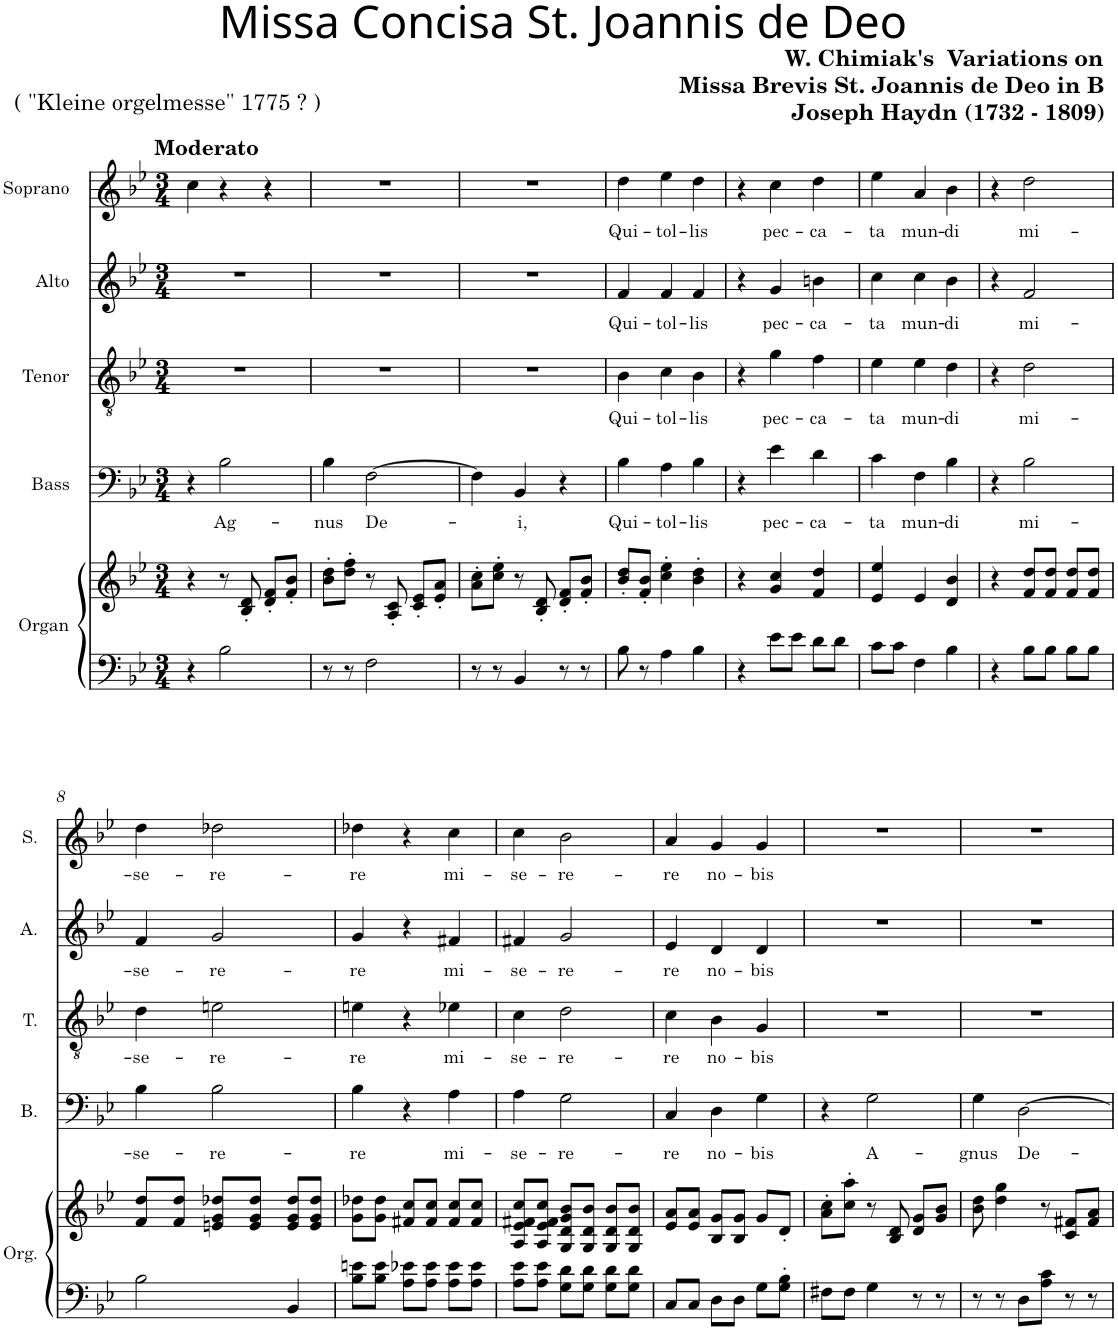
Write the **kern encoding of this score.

**kern	**kern	**kern	**text	**kern	**text	**kern	**text	**kern	**text
*part5	*part5	*part4	*part4	*part3	*part3	*part2	*part2	*part1	*part1
*staff6	*staff5	*staff4	*staff4	*staff3	*staff3	*staff2	*staff2	*staff1	*staff1
*I"Organ	*	*I"Bass	*	*I"Tenor	*	*I"Alto	*	*I"Soprano	*
*I'Org.	*	*I'B.	*	*I'T.	*	*I'A.	*	*I'S.	*
*clefF4	*clefG2	*clefF4	*	*clefGv2	*	*clefG2	*	*clefG2	*
*k[b-e-]	*k[b-e-]	*k[b-e-]	*	*k[b-e-]	*	*k[b-e-]	*	*k[b-e-]	*
*M3/4	*M3/4	*M3/4	*	*M3/4	*	*M3/4	*	*M3/4	*
=1	=1	=1	=1	=1	=1	=1	=1	=1	=1
!	!	!	!	!	!	!	!	!LO:TX:a:B:t=Moderato	!
4r	4r	4r	.	2.r	.	2.r	.	4cc\	.
!	!	!	!LO:LY:b	!	!	!	!	!	!
2B-\	8r	2B-\	Ag-	.	.	.	.	4r	.
.	8B-/' 8d/'	.	.	.	.	.	.	.	.
.	8d/' 8f/'L	.	.	.	.	.	.	4r	.
.	8f/' 8b-/'J	.	.	.	.	.	.	.	.
=2	=2	=2	=2	=2	=2	=2	=2	=2	=2
!	!	!	!LO:LY:b	!	!	!	!	!	!
8r	8b-\' 8dd\'L	4B-\	-nus	2.r	.	2.r	.	2.r	.
8r	8dd\' 8ff\'J	.	.	.	.	.	.	.	.
!	!	!	!LO:LY:b	!	!	!	!	!	!
2F\	8r	[2F\	De-	.	.	.	.	.	.
.	8A/' 8c/'	.	.	.	.	.	.	.	.
.	8c/' 8e-/'L	.	.	.	.	.	.	.	.
.	8e-/' 8a/'J	.	.	.	.	.	.	.	.
=3	=3	=3	=3	=3	=3	=3	=3	=3	=3
8r	8a\' 8cc\'L	4F\]	.	2.r	.	2.r	.	2.r	.
8r	8cc\' 8ee-\'J	.	.	.	.	.	.	.	.
!	!	!	!LO:LY:b	!	!	!	!	!	!
4BB-/	8r	4BB-/	-i,	.	.	.	.	.	.
.	8B-/' 8d/'	.	.	.	.	.	.	.	.
8r	8d/' 8f/'L	4r	.	.	.	.	.	.	.
8r	8f/' 8b-/'J	.	.	.	.	.	.	.	.
=4	=4	=4	=4	=4	=4	=4	=4	=4	=4
!	!	!	!LO:LY:b	!	!LO:LY:b	!	!LO:LY:b	!	!LO:LY:b
8B-\	8b-/' 8dd/'L	4B-\	Qui-	4B-\	Qui-	4f/	Qui-	4dd\	Qui-
8r	8f/' 8b-/'J	.	.	.	.	.	.	.	.
!	!	!	!LO:LY:b	!	!LO:LY:b	!	!LO:LY:b	!	!LO:LY:b
4A\	4cc\' 4ee-\'	4A\	-tol-	4c\	-tol-	4f/	-tol-	4ee-\	-tol-
!	!	!	!LO:LY:b	!	!LO:LY:b	!	!LO:LY:b	!	!LO:LY:b
4B-\	4b-\' 4dd\'	4B-\	-lis	4B-\	-lis	4f/	-lis	4dd\	-lis
=5	=5	=5	=5	=5	=5	=5	=5	=5	=5
4r	4r	4r	.	4r	.	4r	.	4r	.
!	!	!	!LO:LY:b	!	!LO:LY:b	!	!LO:LY:b	!	!LO:LY:b
8e-\L	4g/ 4cc/	4e-\	pec-	4g\	pec-	4g/	pec-	4cc\	pec-
8e-\J	.	.	.	.	.	.	.	.	.
!	!	!	!LO:LY:b	!	!LO:LY:b	!	!LO:LY:b	!	!LO:LY:b
8d\L	4f/ 4dd/	4d\	-ca-	4f\	-ca-	4bn\	-ca-	4dd\	-ca-
8d\J	.	.	.	.	.	.	.	.	.
=6	=6	=6	=6	=6	=6	=6	=6	=6	=6
!	!	!	!LO:LY:b	!	!LO:LY:b	!	!LO:LY:b	!	!LO:LY:b
8c\L	4e-/ 4ee-/	4c\	-ta	4e-\	-ta	4cc\	-ta	4ee-\	-ta
8c\J	.	.	.	.	.	.	.	.	.
!	!	!	!LO:LY:b	!	!LO:LY:b	!	!LO:LY:b	!	!LO:LY:b
4F\	4e-/	4F\	mun-	4e-\	mun-	4cc\	mun-	4a/	mun-
!	!	!	!LO:LY:b	!	!LO:LY:b	!	!LO:LY:b	!	!LO:LY:b
4B-\	4d/ 4b-/	4B-\	-di	4d\	-di	4b-\	-di	4b-\	-di
=7	=7	=7	=7	=7	=7	=7	=7	=7	=7
4r	4r	4r	.	4r	.	4r	.	4r	.
!	!	!	!LO:LY:b	!	!LO:LY:b	!	!LO:LY:b	!	!LO:LY:b
8B-\L	8f/ 8dd/L	2B-\	mi-	2d\	mi-	2f/	mi-	2dd\	mi-
8B-\J	8f/ 8dd/J	.	.	.	.	.	.	.	.
8B-\L	8f/ 8dd/L	.	.	.	.	.	.	.	.
8B-\J	8f/ 8dd/J	.	.	.	.	.	.	.	.
!!LO:LB:g=z
=8	=8	=8	=8	=8	=8	=8	=8	=8	=8
!	!	!	!LO:LY:b	!	!LO:LY:b	!	!LO:LY:b	!	!LO:LY:b
2B-\	8f/ 8dd/L	4B-\	-se-	4d\	-se-	4f/	-se-	4dd\	-se-
.	8f/ 8dd/J	.	.	.	.	.	.	.	.
!	!	!	!LO:LY:b	!	!LO:LY:b	!	!LO:LY:b	!	!LO:LY:b
.	8en/ 8g/ 8dd-X/L	2B-\	-re-	2en\	-re-	2g/	-re-	2dd-X\	-re-
.	8e/ 8g/ 8dd-/J	.	.	.	.	.	.	.	.
4BB-/	8e/ 8g/ 8dd-/L	.	.	.	.	.	.	.	.
.	8e/ 8g/ 8dd-/J	.	.	.	.	.	.	.	.
=9	=9	=9	=9	=9	=9	=9	=9	=9	=9
!	!	!	!LO:LY:b	!	!LO:LY:b	!	!LO:LY:b	!	!LO:LY:b
8B-\ 8en\L	8g\ 8dd-X\L	4B-\	-re	4en\	-re	4g/	-re	4dd-X\	-re
8B-\ 8e\J	8g\ 8dd-\J	.	.	.	.	.	.	.	.
8A\ 8e-X\L	8f#X/ 8cc/L	4r	.	4r	.	4r	.	4r	.
8A\ 8e-\J	8f#/ 8cc/J	.	.	.	.	.	.	.	.
!	!	!	!LO:LY:b	!	!LO:LY:b	!	!LO:LY:b	!	!LO:LY:b
8A\ 8e-\L	8f#/ 8cc/L	4A\	mi-	4e-X\	mi-	4f#X/	mi-	4cc\	mi-
8A\ 8e-\J	8f#/ 8cc/J	.	.	.	.	.	.	.	.
=10	=10	=10	=10	=10	=10	=10	=10	=10	=10
!	!	!	!LO:LY:b	!	!LO:LY:b	!	!LO:LY:b	!	!LO:LY:b
8A\ 8e-\L	8A/ 8e-/ 8f#X/ 8cc/L	4A\	-se-	4c\	-se-	4f#X/	-se-	4cc\	-se-
8A\ 8e-\J	8A/ 8e-/ 8f#/ 8cc/J	.	.	.	.	.	.	.	.
!	!	!	!LO:LY:b	!	!LO:LY:b	!	!LO:LY:b	!	!LO:LY:b
8G\ 8d\L	8G/ 8d/ 8g/ 8b-/L	2G\	-re-	2d\	-re-	2g/	-re-	2b-\	-re-
8G\ 8d\J	8G/ 8d/ 8b-/J	.	.	.	.	.	.	.	.
8G\ 8d\L	8G/ 8d/ 8b-/L	.	.	.	.	.	.	.	.
8G\ 8d\J	8G/ 8d/ 8b-/J	.	.	.	.	.	.	.	.
=11	=11	=11	=11	=11	=11	=11	=11	=11	=11
!	!	!	!LO:LY:b	!	!LO:LY:b	!	!LO:LY:b	!	!LO:LY:b
8C/L	8e-/ 8a/L	4C/	-re	4c\	-re	4e-/	-re	4a/	-re
8C/J	8e-/ 8a/J	.	.	.	.	.	.	.	.
!	!	!	!LO:LY:b	!	!LO:LY:b	!	!LO:LY:b	!	!LO:LY:b
8D\L	8B-/ 8g/L	4D\	no-	4B-\	no-	4d/	no-	4g/	no-
8D\J	8B-/ 8g/J	.	.	.	.	.	.	.	.
!	!	!	!LO:LY:b	!	!LO:LY:b	!	!LO:LY:b	!	!LO:LY:b
8G\L	8g/L	4G\	-bis	4G/	-bis	4d/	-bis	4g/	-bis
8G\' 8B-\'J	8d'/J	.	.	.	.	.	.	.	.
=12	=12	=12	=12	=12	=12	=12	=12	=12	=12
8F#X\L	8a\' 8cc\'L	4r	.	2.r	.	2.r	.	2.r	.
8F#\J	8cc\' 8aa\'J	.	.	.	.	.	.	.	.
!	!	!	!LO:LY:b	!	!	!	!	!	!
4G\	8r	2G\	A-	.	.	.	.	.	.
.	8B-/ 8d/	.	.	.	.	.	.	.	.
8r	8d/ 8g/L	.	.	.	.	.	.	.	.
8r	8g/ 8b-/J	.	.	.	.	.	.	.	.
=13	=13	=13	=13	=13	=13	=13	=13	=13	=13
!	!	!	!LO:LY:b	!	!	!	!	!	!
8r	8b-\ 8dd\	4G\	-gnus	2.r	.	2.r	.	2.r	.
8r	4dd\ 4gg\	.	.	.	.	.	.	.	.
!	!	!	!LO:LY:b	!	!	!	!	!	!
8D\L	.	[2D\	De-	.	.	.	.	.	.
8A\ 8c\J	8r	.	.	.	.	.	.	.	.
8r	8c/ 8f#X/L	.	.	.	.	.	.	.	.
8r	8f#/ 8a/J	.	.	.	.	.	.	.	.
=	=	=	=	=	=	=	=	=	=
*-	*-	*-	*-	*-	*-	*-	*-	*-	*-
